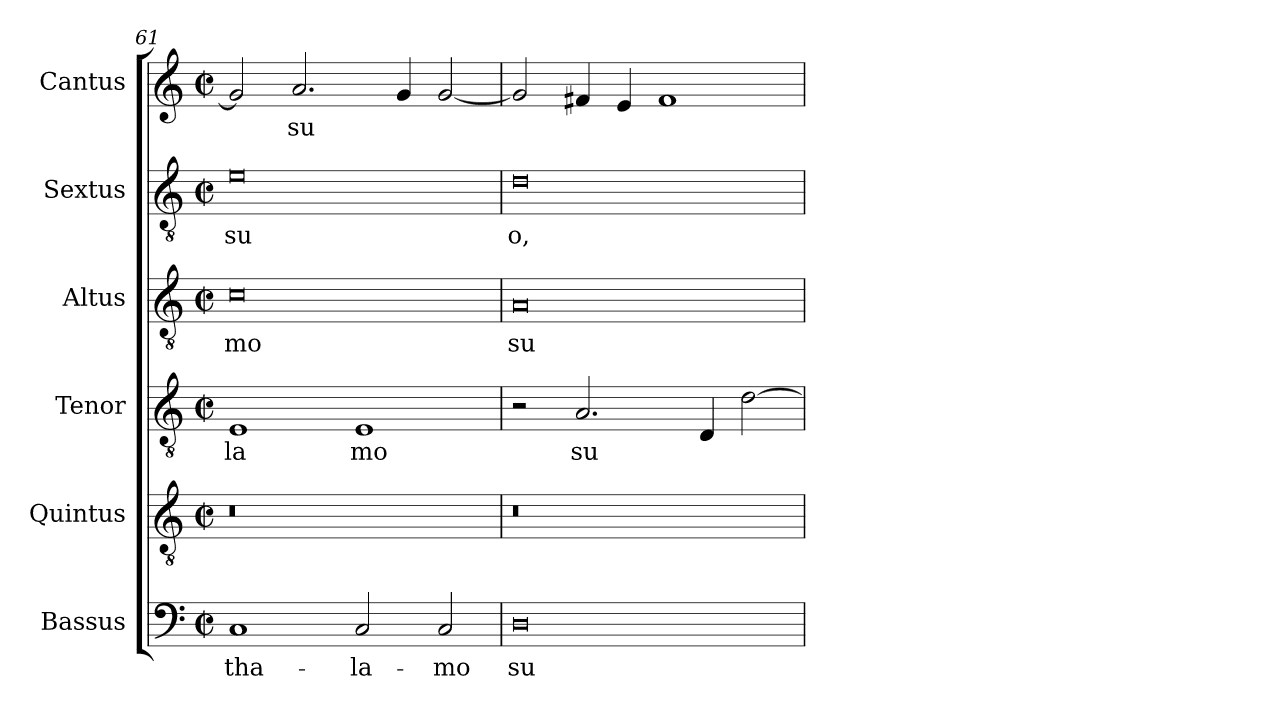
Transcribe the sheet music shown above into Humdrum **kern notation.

**kern	**text	**kern	**kern	**text	**kern	**text	**kern	**text	**kern	**text
*part6	*part6	*part5	*part4	*part4	*part3	*part3	*part2	*part2	*part1	*part1
*staff6	*staff6	*staff5	*staff4	*staff4	*staff3	*staff3	*staff2	*staff2	*staff1	*staff1
*I"Bassus	*	*I"Quintus	*I"Tenor	*	*I"Altus	*	*I"Sextus	*	*I"Cantus	*
*clefF4	*	*clefGv2	*clefGv2	*	*clefGv2	*	*clefGv2	*	*clefG2	*
*	*	*k[]	*	*	*	*	*	*	*	*
*	*	*C:	*	*	*	*	*	*	*	*
*M2/2	*	*M2/2	*M2/2	*	*M2/2	*	*M2/2	*	*M2/2	*
*met(c|)	*	*met(c|)	*met(c|)	*	*met(c|)	*	*met(c|)	*	*met(c|)	*
=61	=61	=61	=61	=61	=61	=61	=61	=61	=61	=61
!	!LO:LY:b:cj	!	!	!LO:LY:b:cj	!	!LO:LY:b:cj	!	!LO:LY:b:cj	!	!
1C	tha-	0r	1E	la	0c	mo	0e	su	2g/]	.
!	!	!	!	!	!	!	!	!	!	!LO:LY:b:cj
.	.	.	.	.	.	.	.	.	2.a/	su
!	!LO:LY:b:cj	!	!	!LO:LY:b:cj	!	!	!	!	!	!
2C/	-la-	.	1E	mo	.	.	.	.	.	.
.	.	.	.	.	.	.	.	.	4g/	.
!	!LO:LY:b:cj	!	!	!	!	!	!	!	!	!
2C/	-mo	.	.	.	.	.	.	.	[<2g/	.
=62	=62	=62	=62	=62	=62	=62	=62	=62	=62	=62
!	!LO:LY:b:cj	!	!	!	!	!LO:LY:b:cj	!	!LO:LY:b:cj	!	!
0D	su-	0r	2r	.	0A	su	0d	o,	2g/]	.
!	!	!	!	!LO:LY:b:cj	!	!	!	!	!	!
.	.	.	2.A/	su	.	.	.	.	4f#X/	.
.	.	.	.	.	.	.	.	.	4e/	.
.	.	.	.	.	.	.	.	.	1f#	.
.	.	.	4D/	.	.	.	.	.	.	.
.	.	.	[>2d\	.	.	.	.	.	.	.
=	=	=	=	=	=	=	=	=	=	=
*-	*-	*-	*-	*-	*-	*-	*-	*-	*-	*-
